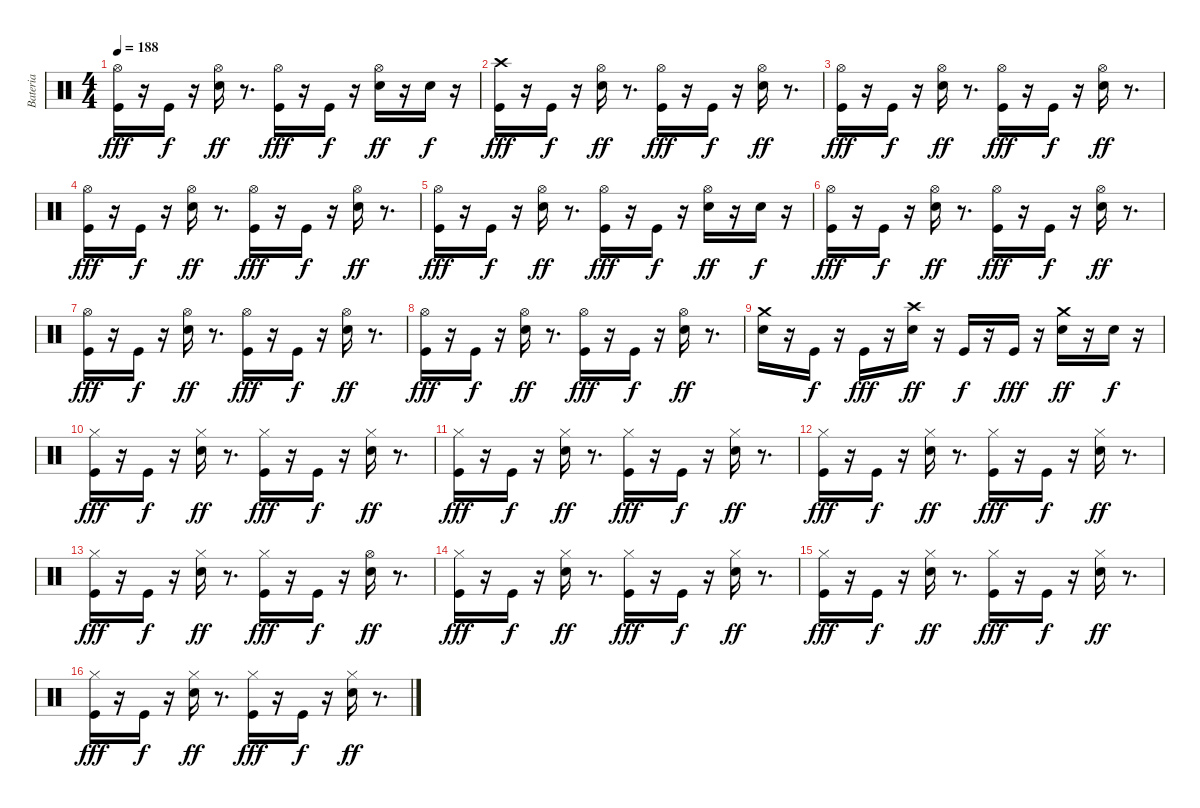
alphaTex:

\track ("Bateria" "Bateria") {instrument percussion}
\staff {score}
\articulation defaults
\ts (4 4)
\tempo 188
\clef neutral
\ks c
("Hi-Hat (open)" "Kick (hit)").16{dy fff} r.16 "Kick (hit)".16{dy f} r.16 ("Hi-Hat (open)" "Electric Snare (hit)").16{dy ff} r.8{d} ("Hi-Hat (open)" "Kick (hit)").16{dy fff} r.16 "Kick (hit)".16{dy f} r.16 ("Electric Snare (hit)" "Hi-Hat (open)").16{dy ff} r.16 "Electric Snare (hit)".16{dy f} r.16 |
("Crash high (hit)" "Kick (hit)").16{dy fff} r.16 "Kick (hit)".16{dy f} r.16 ("Hi-Hat (open)" "Electric Snare (hit)").16{dy ff} r.8{d} ("Hi-Hat (open)" "Kick (hit)").16{dy fff} r.16 "Kick (hit)".16{dy f} r.16 ("Hi-Hat (open)" "Electric Snare (hit)").16{dy ff} r.8{d} |
("Hi-Hat (open)" "Kick (hit)").16{dy fff} r.16 "Kick (hit)".16{dy f} r.16 ("Hi-Hat (open)" "Electric Snare (hit)").16{dy ff} r.8{d} ("Hi-Hat (open)" "Kick (hit)").16{dy fff} r.16 "Kick (hit)".16{dy f} r.16 ("Hi-Hat (open)" "Electric Snare (hit)").16{dy ff} r.8{d} |
("Hi-Hat (open)" "Kick (hit)").16{dy fff} r.16 "Kick (hit)".16{dy f} r.16 ("Hi-Hat (open)" "Electric Snare (hit)").16{dy ff} r.8{d} ("Hi-Hat (open)" "Kick (hit)").16{dy fff} r.16 "Kick (hit)".16{dy f} r.16 ("Hi-Hat (open)" "Electric Snare (hit)").16{dy ff} r.8{d} |
("Hi-Hat (open)" "Kick (hit)").16{dy fff} r.16 "Kick (hit)".16{dy f} r.16 ("Hi-Hat (open)" "Electric Snare (hit)").16{dy ff} r.8{d} ("Hi-Hat (open)" "Kick (hit)").16{dy fff} r.16 "Kick (hit)".16{dy f} r.16 ("Electric Snare (hit)" "Hi-Hat (open)").16{dy ff} r.16 "Electric Snare (hit)".16{dy f} r.16 |
("Hi-Hat (open)" "Kick (hit)").16{dy fff} r.16 "Kick (hit)".16{dy f} r.16 ("Hi-Hat (open)" "Electric Snare (hit)").16{dy ff} r.8{d} ("Hi-Hat (open)" "Kick (hit)").16{dy fff} r.16 "Kick (hit)".16{dy f} r.16 ("Hi-Hat (open)" "Electric Snare (hit)").16{dy ff} r.8{d} |
("Hi-Hat (open)" "Kick (hit)").16{dy fff} r.16 "Kick (hit)".16{dy f} r.16 ("Hi-Hat (open)" "Electric Snare (hit)").16{dy ff} r.8{d} ("Hi-Hat (open)" "Kick (hit)").16{dy fff} r.16 "Kick (hit)".16{dy f} r.16 ("Hi-Hat (open)" "Electric Snare (hit)").16{dy ff} r.8{d} |
("Hi-Hat (open)" "Kick (hit)").16{dy fff} r.16 "Kick (hit)".16{dy f} r.16 ("Hi-Hat (open)" "Electric Snare (hit)").16{dy ff} r.8{d} ("Hi-Hat (open)" "Kick (hit)").16{dy fff} r.16 "Kick (hit)".16{dy f} r.16 ("Hi-Hat (open)" "Electric Snare (hit)").16{dy ff} r.8{d} |
("Electric Snare (hit)" "Crash medium (hit)").16 r.16 "Kick (hit)".16{dy f} r.16 "Kick (hit)".16{dy fff} r.16 ("Crash high (hit)" "Electric Snare (hit)").16{dy ff} r.16 "Kick (hit)".16{dy f} r.16 "Kick (hit)".16{dy fff} r.16 ("Crash medium (hit)" "Electric Snare (hit)").16{dy ff} r.16 "Electric Snare (hit)".16{dy f} r.16 |
("Hi-Hat (closed)" "Kick (hit)").16{dy fff} r.16 "Kick (hit)".16{dy f} r.16 ("Electric Snare (hit)" "Hi-Hat (closed)").16{dy ff} r.8{d} ("Hi-Hat (closed)" "Kick (hit)").16{dy fff} r.16 "Kick (hit)".16{dy f} r.16 ("Electric Snare (hit)" "Hi-Hat (closed)").16{dy ff} r.8{d} |
("Hi-Hat (closed)" "Kick (hit)").16{dy fff} r.16 "Kick (hit)".16{dy f} r.16 ("Electric Snare (hit)" "Hi-Hat (closed)").16{dy ff} r.8{d} ("Hi-Hat (closed)" "Kick (hit)").16{dy fff} r.16 "Kick (hit)".16{dy f} r.16 ("Electric Snare (hit)" "Hi-Hat (closed)").16{dy ff} r.8{d} |
("Hi-Hat (closed)" "Kick (hit)").16{dy fff} r.16 "Kick (hit)".16{dy f} r.16 ("Electric Snare (hit)" "Hi-Hat (closed)").16{dy ff} r.8{d} ("Hi-Hat (closed)" "Kick (hit)").16{dy fff} r.16 "Kick (hit)".16{dy f} r.16 ("Electric Snare (hit)" "Hi-Hat (closed)").16{dy ff} r.8{d} |
("Hi-Hat (closed)" "Kick (hit)").16{dy fff} r.16 "Kick (hit)".16{dy f} r.16 ("Electric Snare (hit)" "Hi-Hat (closed)").16{dy ff} r.8{d} ("Hi-Hat (closed)" "Kick (hit)").16{dy fff} r.16 "Kick (hit)".16{dy f} r.16 ("Electric Snare (hit)" "Hi-Hat (open)").16{dy ff} r.8{d} |
("Hi-Hat (closed)" "Kick (hit)").16{dy fff} r.16 "Kick (hit)".16{dy f} r.16 ("Electric Snare (hit)" "Hi-Hat (closed)").16{dy ff} r.8{d} ("Hi-Hat (closed)" "Kick (hit)").16{dy fff} r.16 "Kick (hit)".16{dy f} r.16 ("Electric Snare (hit)" "Hi-Hat (closed)").16{dy ff} r.8{d} |
("Hi-Hat (closed)" "Kick (hit)").16{dy fff} r.16 "Kick (hit)".16{dy f} r.16 ("Electric Snare (hit)" "Hi-Hat (closed)").16{dy ff} r.8{d} ("Hi-Hat (closed)" "Kick (hit)").16{dy fff} r.16 "Kick (hit)".16{dy f} r.16 ("Electric Snare (hit)" "Hi-Hat (closed)").16{dy ff} r.8{d} |
("Hi-Hat (closed)" "Kick (hit)").16{dy fff} r.16 "Kick (hit)".16{dy f} r.16 ("Electric Snare (hit)" "Hi-Hat (closed)").16{dy ff} r.8{d} ("Hi-Hat (closed)" "Kick (hit)").16{dy fff} r.16 "Kick (hit)".16{dy f} r.16 ("Electric Snare (hit)" "Hi-Hat (closed)").16{dy ff} r.8{d}
